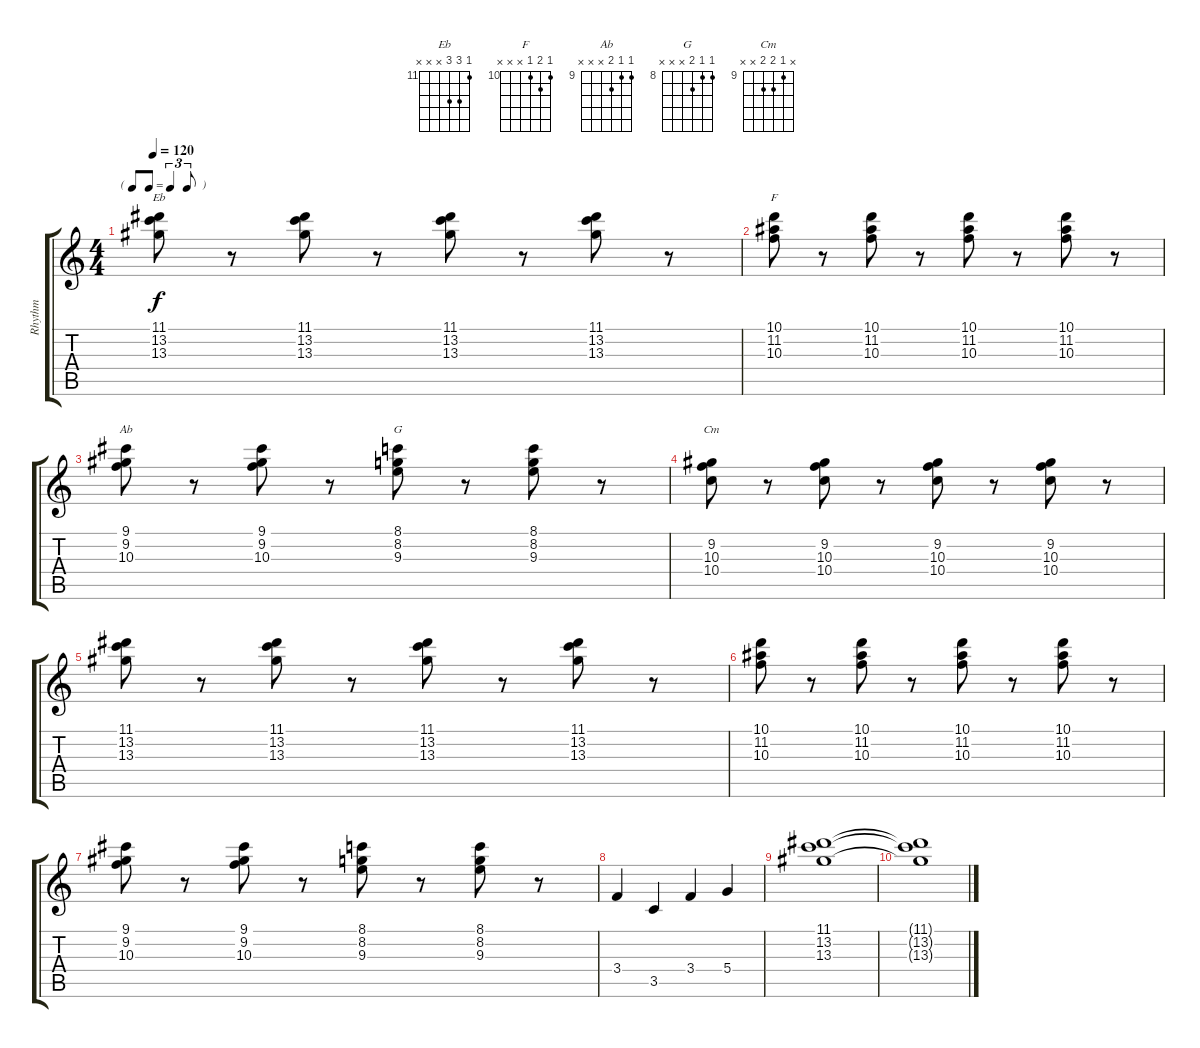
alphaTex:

\track ("Rhythm" "Rhythm") {instrument electricguitarjazz}
\staff {score tabs}
\tuning (E4 B3 G3 D3 A2 E2) {hide}
\chord ("Eb" 11 13 13 x x x) {firstfret 11}
\chord ("F" 10 11 10 x x x) {firstfret 10}
\chord ("Ab" 9 9 10 x x x) {firstfret 9}
\chord ("G" 8 8 9 x x x) {firstfret 8}
\chord ("Cm" x 9 10 10 x x) {firstfret 9}
\ts (4 4)
\tf triplet8th
\tempo 120
\clef g2
\ks c
(11.1 13.2 13.3).8{ch "Eb" dy f} r.8 (11.1 13.2 13.3).8 r.8 (11.1 13.2 13.3).8 r.8 (11.1 13.2 13.3).8 r.8 |
(10.1 11.2 10.3).8{ch "F"} r.8 (10.1 11.2 10.3).8 r.8 (10.1 11.2 10.3).8 r.8 (10.1 11.2 10.3).8 r.8 |
(9.1 9.2 10.3).8{ch "Ab"} r.8 (9.1 9.2 10.3).8 r.8 (8.1 8.2 9.3).8{ch "G"} r.8 (8.1 8.2 9.3).8 r.8 |
(9.2 10.3 10.4).8{ch "Cm"} r.8 (9.2 10.3 10.4).8 r.8 (9.2 10.3 10.4).8 r.8 (9.2 10.3 10.4).8 r.8 |
(11.1 13.2 13.3).8 r.8 (11.1 13.2 13.3).8 r.8 (11.1 13.2 13.3).8 r.8 (11.1 13.2 13.3).8 r.8 |
(10.1 11.2 10.3).8 r.8 (10.1 11.2 10.3).8 r.8 (10.1 11.2 10.3).8 r.8 (10.1 11.2 10.3).8 r.8 |
(9.1 9.2 10.3).8 r.8 (9.1 9.2 10.3).8 r.8 (8.1 8.2 9.3).8 r.8 (8.1 8.2 9.3).8 r.8 |
3.4.4 3.5.4 3.4.4 5.4.4 |
(11.1 13.2 13.3).1 |
(11.1{t} 13.2{t} 13.3{t}).1
